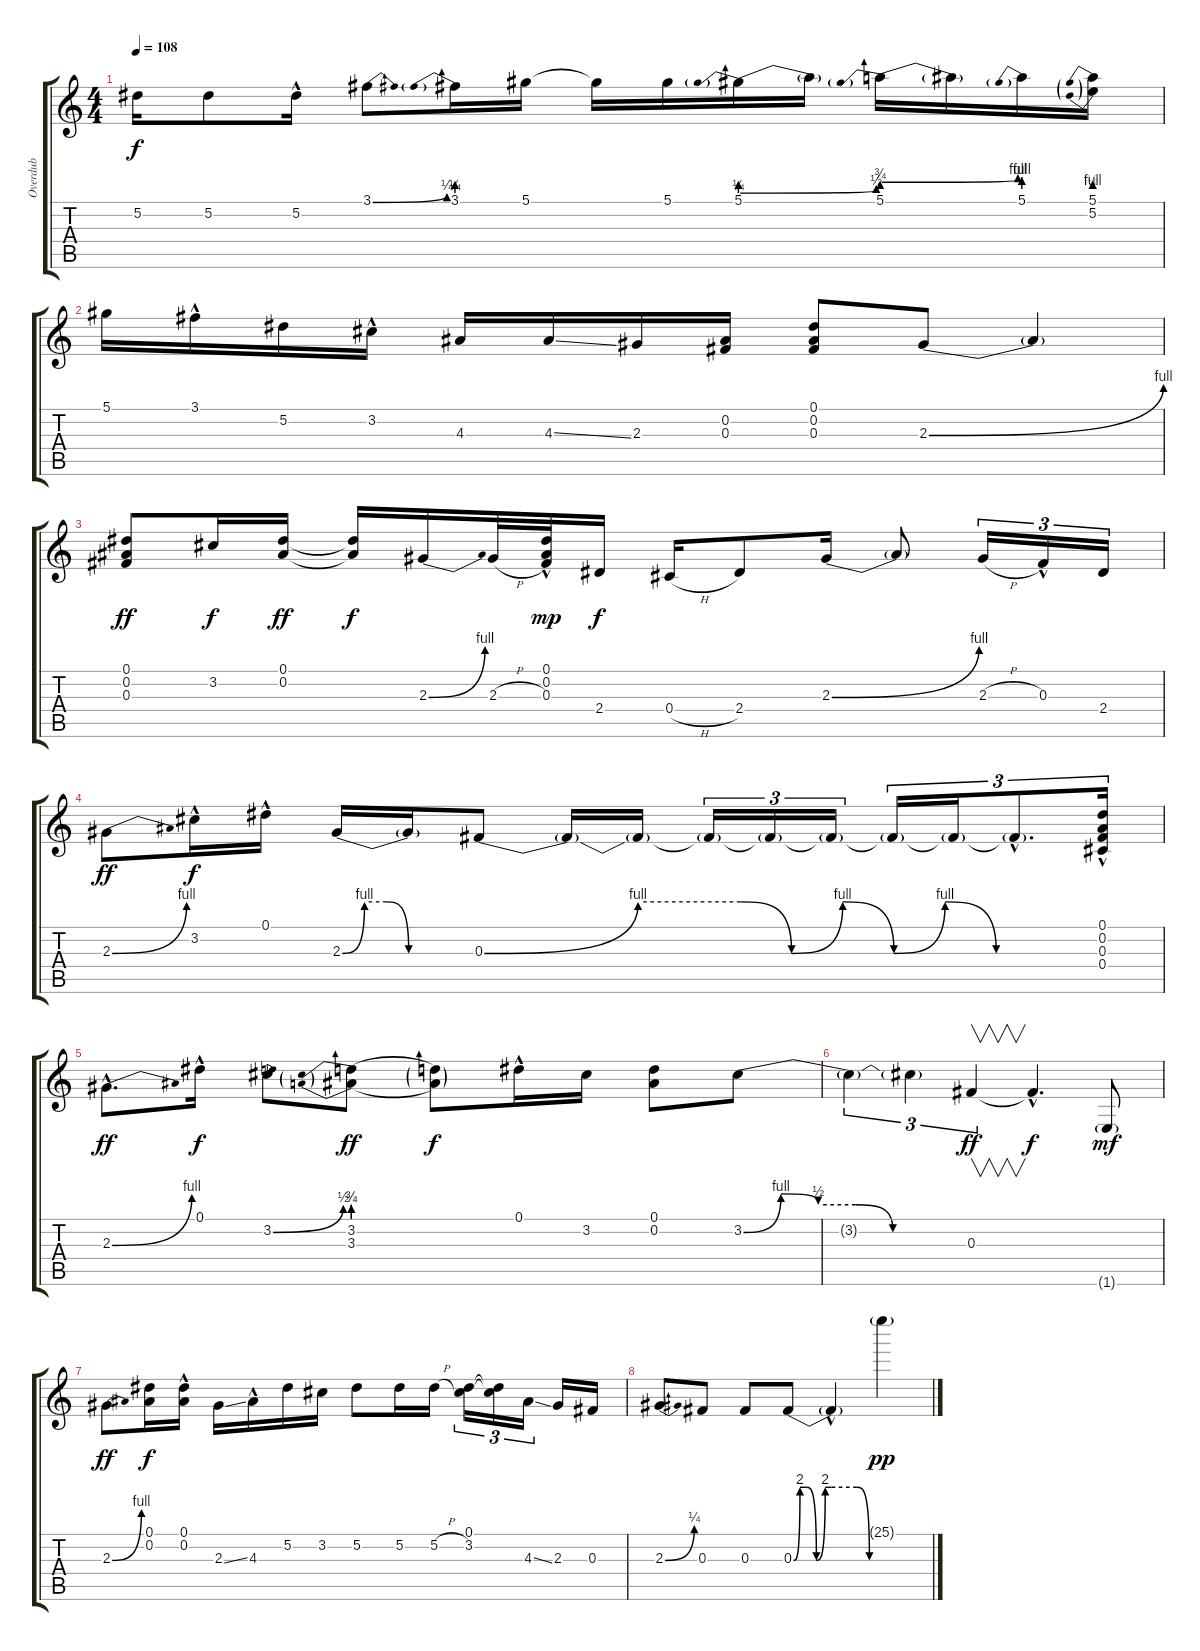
\track ("Overdub" "Overdub") {instrument fretlessbass}
\staff {score tabs}
\tuning (Eb4 Bb3 Gb3 Db3 Ab2 Eb2) {hide}
\ts (4 4)
\tempo 108
\clef g2
\ks c
5.2.16{dy f} 5.2.8 5.2{hac}.16 3.1{be (bend 0 0 60 1)}.8 3.1{be (prebend 0 1 60 1)}.16 5.1.16 5.1{t}.16 5.1.16 5.1{be (prebendbend 0 1 60 2)}.16 5.1{t}.16 5.1{be (prebendbend 0 3 60 4)}.16 5.1{t}.16 5.1{be (prebend 0 4 60 4)}.16 (5.1{be (prebend 0 4 60 4)} 5.2{be (prebend 0 2 60 2)}).16 |
5.1.16 3.1{hac}.16 5.2.16 3.2{hac}.16 4.3.16 4.3{ss}.16 2.3.16 (0.2 0.3).16 (0.1 0.2 0.3).8 2.3{be (bend 0 0 60 4)}.8 2.3{t}.4 |
(0.1 0.2 0.3).8{dy ff} 3.2.16{dy f} (0.1 0.2).16{dy ff} (0.1{t} 0.2{t}).16{dy f} 2.3{be (bend 0 0 60 4)}.16 2.3{h}.32 (0.1{hac} 0.2{hac} 0.3{hac}).32{dy mp} 2.4.16{dy f} 0.4{h}.16 2.4.8 2.3{be (bend 0 0 60 4)}.16 2.3{t}.8 2.3{h}.16{tu (3 2)} 0.3{hac}.16{tu (3 2)} 2.4.16{tu (3 2)} |
2.3{be (bend 0 0 60 4)}.8{dy ff} 3.2{hac}.16{dy f} 0.1{hac}.16 2.3{be (custom 0 0 10 4 20 4 30 0 60 0)}.16 2.3{t}.16 0.3{be (custom 0 0 15 4 25 4 30 0 35 4 40 0 45 4 50 0 60 0)}.8 0.3{t}.16 0.3{t}.16 0.3{t}.16{tu (3 2)} 0.3{t}.16{tu (3 2)} 0.3{t}.16{tu (3 2)} 0.3{t}.16{tu (3 2)} 0.3{t}.16{tu (3 2)} 0.3{hac t}.8{d tu (3 2)} (0.1{hac} 0.2{hac} 0.3 0.4{hac}).16{tu (3 2)} |
2.3{be (bend 0 0 60 4) hac}.8{d dy ff} 0.1{hac}.16{dy f} 3.2{be (bend 0 0 60 2)}.8 (3.2{be (prebend 0 3 60 3)} 3.3{be (prebend 0 2 60 2)}).8{dy ff} (3.2{t} 3.3{t}).8{dy f} 0.1{hac}.16 3.2.16 (0.1 0.2).8 3.2{be (custom 0 0 10 4 20 2 30 2 40 0 60 0)}.8 |
3.2{t}.4{tu (3 2)} 3.2{t}.4{tu (3 2)} 0.3.4{v tu (3 2) dy ff} 0.3{hac t}.4{d dy f} 1.6{g}.8{dy mf} |
2.3{be (bend 0 0 60 4)}.8{dy ff} (0.1 0.2).16{dy f} (0.1{hac} 0.2{hac}).16 2.3{ss}.16 4.3{hac}.16 5.2.16 3.2.16 5.2.8 5.2.16 5.2{h}.16 (0.1 3.2).16{tu (3 2)} (0.1{t} 3.2{t}).16{tu (3 2)} 4.3{ss}.16{tu (3 2)} 2.3.16 0.3.16 |
2.3{be (bend 0 0 60 1)}.8 0.3.8 0.3.8 0.3{be (custom 0 0 5 8 10 8 18 0 25 8 30 8 50 8 60 0)}.8 0.3{hac t}.4 25.1{g}.4{dy pp}
